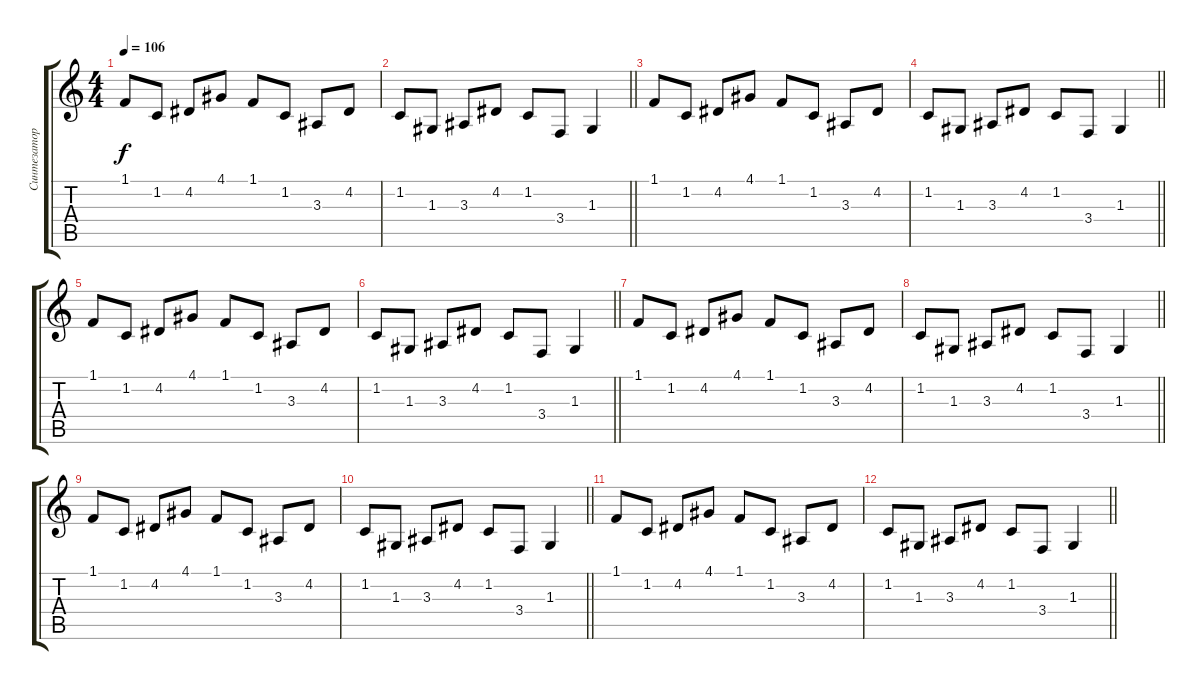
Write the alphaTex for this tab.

\track ("Синтезатор" "Синтезатор") {instrument stringensemble1}
\staff {score tabs}
\tuning (E4 B3 G3 D3 A2 E2) {hide}
\ts (4 4)
\tempo 106
\clef g2
\ks c
1.1.8{dy f} 1.2.8 4.2.8 4.1.8 1.1.8 1.2.8 3.3.8 4.2.8 |
\barLineRight lightlight
1.2.8 1.3.8 3.3.8 4.2.8 1.2.8 3.4.8 1.3.4 |
1.1.8 1.2.8 4.2.8 4.1.8 1.1.8 1.2.8 3.3.8 4.2.8 |
\barLineRight lightlight
1.2.8 1.3.8 3.3.8 4.2.8 1.2.8 3.4.8 1.3.4 |
1.1.8{volume 7} 1.2.8 4.2.8 4.1.8 1.1.8 1.2.8 3.3.8 4.2.8 |
\barLineRight lightlight
1.2.8 1.3.8 3.3.8 4.2.8 1.2.8 3.4.8 1.3.4 |
1.1.8 1.2.8 4.2.8 4.1.8 1.1.8 1.2.8 3.3.8 4.2.8 |
\barLineRight lightlight
1.2.8 1.3.8 3.3.8 4.2.8 1.2.8 3.4.8 1.3.4 |
1.1.8 1.2.8 4.2.8 4.1.8 1.1.8 1.2.8 3.3.8 4.2.8 |
\barLineRight lightlight
1.2.8 1.3.8 3.3.8 4.2.8 1.2.8 3.4.8 1.3.4 |
1.1.8 1.2.8 4.2.8 4.1.8 1.1.8 1.2.8 3.3.8 4.2.8 |
\barLineRight lightlight
1.2.8 1.3.8 3.3.8 4.2.8 1.2.8 3.4.8 1.3.4
